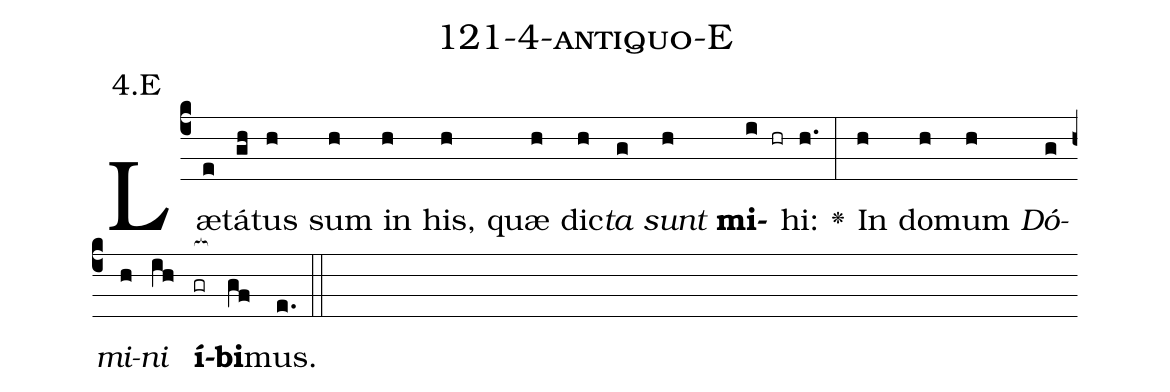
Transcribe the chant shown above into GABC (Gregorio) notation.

name: 121-4-antiquo-E;
annotation: 4.E;
%%
(c4)Læ(e)tá(gh)tus(h) sum(h) in(h) his,(h) quæ(h) dic(h)<i>ta</i>(g) <i>sunt</i>(h) <b>mi</b>(i hr)hi:(h.) <v>\greheightstar</v>(:) In(h) do(h)mum(h) <i>Dó</i>(g)<i>mi</i>(h)<i>ni</i>(ih) <b>í</b>(gr[ocb:1{])<b>bi</b>(gf[ocb:0}])mus.(e.) (::)


%E(h) u(g) o(h) u(ih) a(gf) e.(e.) (::)
